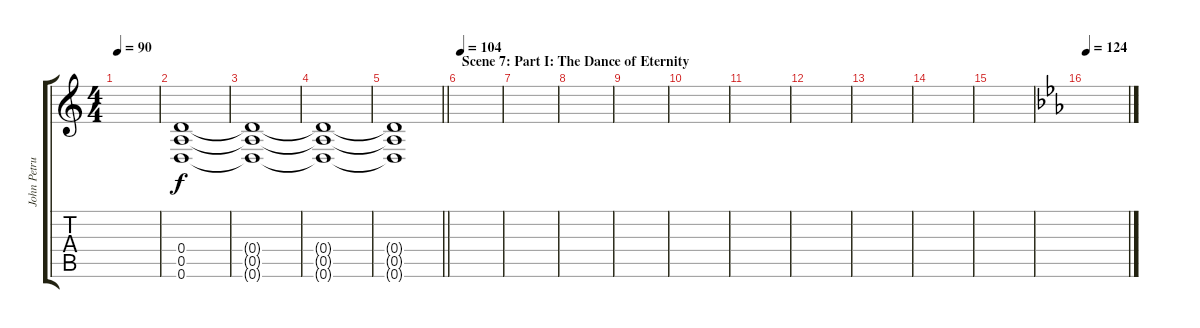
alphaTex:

\track ("John Petrucci" "John Petru") {instrument acousticguitarsteel}
\staff {score tabs}
\tuning (E4 B3 G3 D3 A2 D2) {hide}
\ts (4 4)
\tempo 90
\clef g2
\ks c
|
(0.4 0.5 0.6).1 |
(0.4{t} 0.5{t} 0.6{t}).1 |
(0.4{t} 0.5{t} 0.6{t}).1 |
\barLineRight lightlight
(0.4{t} 0.5{t} 0.6{t}).1 |
\section ("" "Scene 7: Part I: The Dance of Eternity")
\tempo 104
|
|
|
|
|
|
|
|
|
|
\tempo 124
\ks eb
